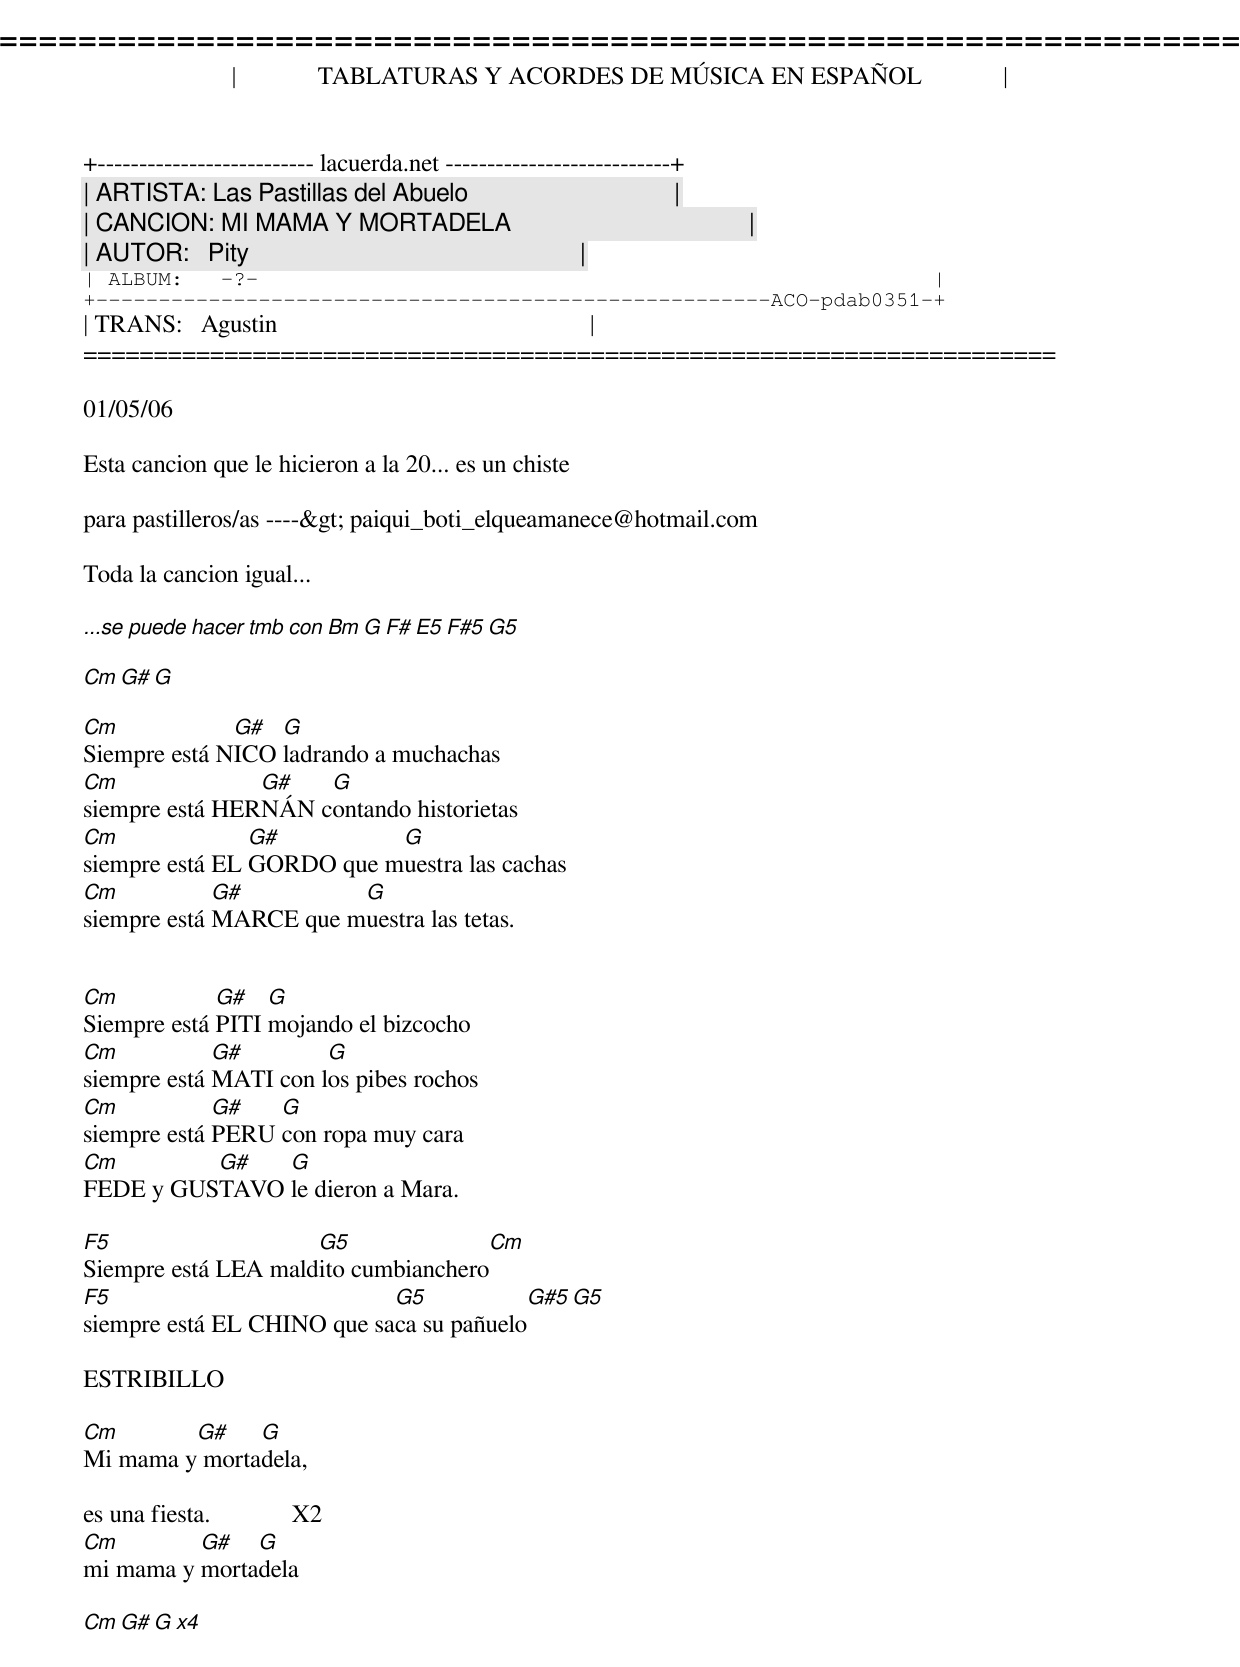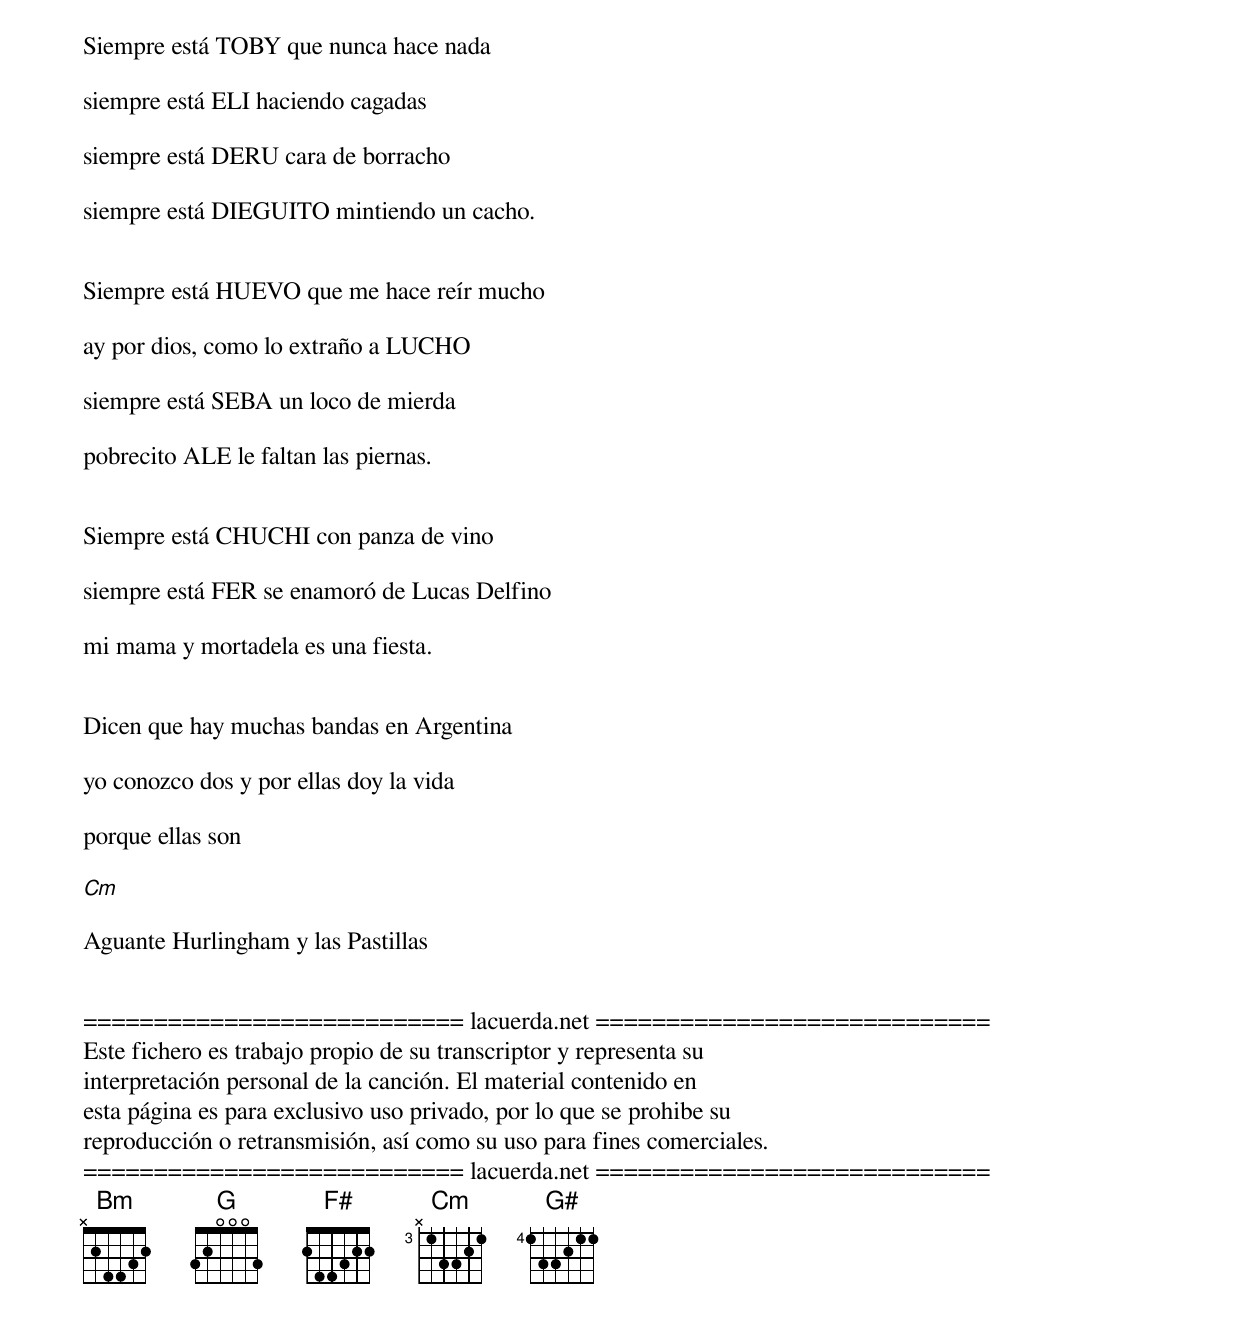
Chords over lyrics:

=====================================================================
|             TABLATURAS Y ACORDES DE MÚSICA EN ESPAÑOL             |
+-------------------------- lacuerda.net ---------------------------+
| ARTISTA: Las Pastillas del Abuelo                                 |
| CANCION: MI MAMA Y MORTADELA                                      |
| AUTOR:   Pity                                                     |
| ALBUM:   -?-                                                      |
+------------------------------------------------------ACO-pdab0351-+
| TRANS:   Agustin                                                  |
=====================================================================

01/05/06

Esta cancion que le hicieron a la 20... es un chiste

para pastilleros/as ----&gt; paiqui_boti_elqueamanece@hotmail.com

Toda la cancion igual...

...se puede hacer tmb con Bm G F# E5 F#5 G5

Cm G# G

Cm            G#  G
Siempre está NICO ladrando a muchachas
Cm              G#   G
siempre está HERNÁN contando historietas
Cm              G#         G
siempre está EL GORDO que muestra las cachas
Cm           G#         G
siempre está MARCE que muestra las tetas.


Cm           G#   G
Siempre está PITI mojando el bizcocho
Cm           G#        G
siempre está MATI con los pibes rochos
Cm           G#   G
siempre está PERU con ropa muy cara
Cm        G#   G
FEDE y GUSTAVO le dieron a Mara.

F5                   G5               Cm
Siempre está LEA maldito cumbianchero
F5                          G5            G#5  G5
siempre está EL CHINO que saca su pañuelo

ESTRIBILLO

Cm       G#    G
Mi mama y mortadela,

es una fiesta.             X2
Cm        G#   G
mi mama y mortadela

Cm  G#  G   x4


Siempre está TOBY que nunca hace nada

siempre está ELI haciendo cagadas

siempre está DERU cara de borracho

siempre está DIEGUITO mintiendo un cacho.


Siempre está HUEVO que me hace reír mucho

ay por dios, como lo extraño a LUCHO

siempre está SEBA un loco de mierda

pobrecito ALE le faltan las piernas.


Siempre está CHUCHI con panza de vino

siempre está FER se enamoró de Lucas Delfino

mi mama y mortadela es una fiesta.


Dicen que hay muchas bandas en Argentina

yo conozco dos y por ellas doy la vida

porque ellas son

Cm

Aguante Hurlingham y las Pastillas


=========================== lacuerda.net ============================
Este fichero es trabajo propio de su transcriptor y representa su
interpretación personal de la canción. El material contenido en
esta página es para exclusivo uso privado, por lo que se prohibe su
reproducción o retransmisión, así como su uso para fines comerciales.
=========================== lacuerda.net ============================
